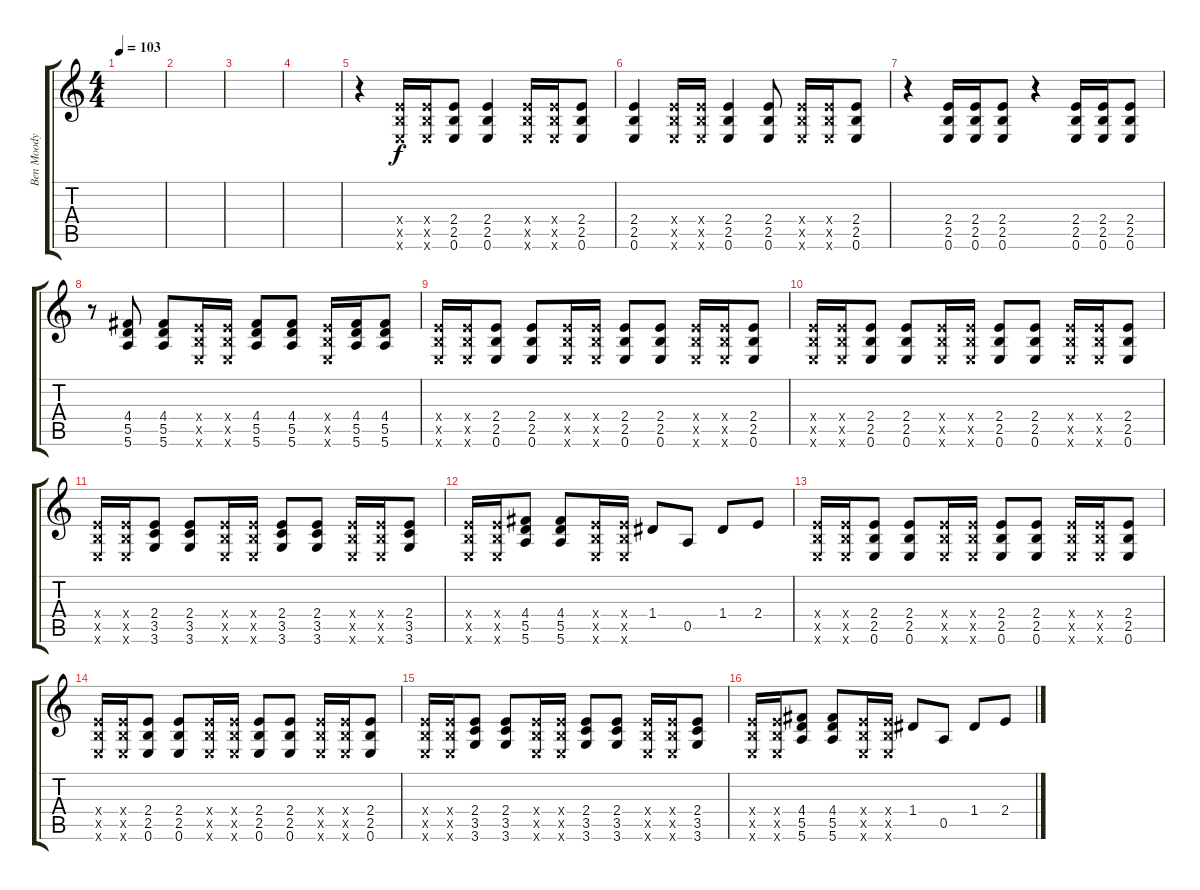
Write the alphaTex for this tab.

\track ("Ben Moody (guitarra" "Ben Moody ") {instrument distortionguitar}
\staff {score tabs}
\tuning (E4 B3 G3 D3 A2 E2) {hide}
\ts (4 4)
\tempo 103
\clef g2
\ks c
|
|
|
|
r.4 (2.4{x} 2.5{x} 0.6{x}).16 (2.4{x} 2.5{x} 0.6{x}).16 (2.4 2.5 0.6).8 (2.4 2.5 0.6).4 (2.4{x} 2.5{x} 0.6{x}).16 (2.4{x} 2.5{x} 0.6{x}).16 (2.4 2.5 0.6).8 |
(2.4 2.5 0.6).4 (2.4{x} 2.5{x} 0.6{x}).16 (2.4{x} 2.5{x} 0.6{x}).16 (2.4 2.5 0.6).4 (2.4 2.5 0.6).8 (2.4{x} 2.5{x} 0.6{x}).16 (2.4{x} 2.5{x} 0.6{x}).16 (2.4 2.5 0.6).8 |
r.4 (2.4 2.5 0.6).16 (2.4 2.5 0.6).16 (2.4 2.5 0.6).8 r.4 (2.4 2.5 0.6).16 (2.4 2.5 0.6).16 (2.4 2.5 0.6).8 |
r.8 (4.4 5.5 5.6).8 (4.4 5.5 5.6).8 (2.4{x} 2.5{x} 0.6{x}).16 (2.4{x} 2.5{x} 0.6{x}).16 (4.4 5.5 5.6).8 (4.4 5.5 5.6).8 (2.4{x} 2.5{x} 0.6{x}).16 (4.4 5.5 5.6).16 (4.4 5.5 5.6).8 |
(2.4{x} 2.5{x} 0.6{x}).16{volume 16 instrument distortionguitar} (2.4{x} 2.5{x} 0.6{x}).16 (2.4 2.5 0.6).8 (2.4 2.5 0.6).8 (2.4{x} 2.5{x} 0.6{x}).16 (2.4{x} 2.5{x} 0.6{x}).16 (2.4 2.5 0.6).8 (2.4 2.5 0.6).8 (2.4{x} 2.5{x} 0.6{x}).16 (2.4{x} 2.5{x} 0.6{x}).16 (2.4 2.5 0.6).8 |
(2.4{x} 2.5{x} 0.6{x}).16 (2.4{x} 2.5{x} 0.6{x}).16 (2.4 2.5 0.6).8 (2.4 2.5 0.6).8 (2.4{x} 2.5{x} 0.6{x}).16 (2.4{x} 2.5{x} 0.6{x}).16 (2.4 2.5 0.6).8 (2.4 2.5 0.6).8 (2.4{x} 2.5{x} 0.6{x}).16 (2.4{x} 2.5{x} 0.6{x}).16 (2.4 2.5 0.6).8 |
(2.4{x} 2.5{x} 0.6{x}).16 (2.4{x} 2.5{x} 0.6{x}).16 (2.4 3.5 3.6).8 (2.4 3.5 3.6).8 (2.4{x} 2.5{x} 0.6{x}).16 (2.4{x} 2.5{x} 0.6{x}).16 (2.4 3.5 3.6).8 (2.4 3.5 3.6).8 (2.4{x} 2.5{x} 0.6{x}).16 (2.4{x} 2.5{x} 0.6{x}).16 (2.4 3.5 3.6).8 |
(2.4{x} 2.5{x} 0.6{x}).16 (2.4{x} 2.5{x} 0.6{x}).16 (4.4 5.5 5.6).8 (4.4 5.5 5.6).8 (2.4{x} 2.5{x} 0.6{x}).16 (2.4{x} 2.5{x} 0.6{x}).16 1.4.8 0.5.8 1.4.8 2.4.8 |
(2.4{x} 2.5{x} 0.6{x}).16{volume 16 instrument distortionguitar} (2.4{x} 2.5{x} 0.6{x}).16 (2.4 2.5 0.6).8 (2.4 2.5 0.6).8 (2.4{x} 2.5{x} 0.6{x}).16 (2.4{x} 2.5{x} 0.6{x}).16 (2.4 2.5 0.6).8 (2.4 2.5 0.6).8 (2.4{x} 2.5{x} 0.6{x}).16 (2.4{x} 2.5{x} 0.6{x}).16 (2.4 2.5 0.6).8 |
(2.4{x} 2.5{x} 0.6{x}).16 (2.4{x} 2.5{x} 0.6{x}).16 (2.4 2.5 0.6).8 (2.4 2.5 0.6).8 (2.4{x} 2.5{x} 0.6{x}).16 (2.4{x} 2.5{x} 0.6{x}).16 (2.4 2.5 0.6).8 (2.4 2.5 0.6).8 (2.4{x} 2.5{x} 0.6{x}).16 (2.4{x} 2.5{x} 0.6{x}).16 (2.4 2.5 0.6).8 |
(2.4{x} 2.5{x} 0.6{x}).16 (2.4{x} 2.5{x} 0.6{x}).16 (2.4 3.5 3.6).8 (2.4 3.5 3.6).8 (2.4{x} 2.5{x} 0.6{x}).16 (2.4{x} 2.5{x} 0.6{x}).16 (2.4 3.5 3.6).8 (2.4 3.5 3.6).8 (2.4{x} 2.5{x} 0.6{x}).16 (2.4{x} 2.5{x} 0.6{x}).16 (2.4 3.5 3.6).8 |
(2.4{x} 2.5{x} 0.6{x}).16 (2.4{x} 2.5{x} 0.6{x}).16 (4.4 5.5 5.6).8 (4.4 5.5 5.6).8 (2.4{x} 2.5{x} 0.6{x}).16 (2.4{x} 2.5{x} 0.6{x}).16 1.4.8 0.5.8 1.4.8 2.4.8
